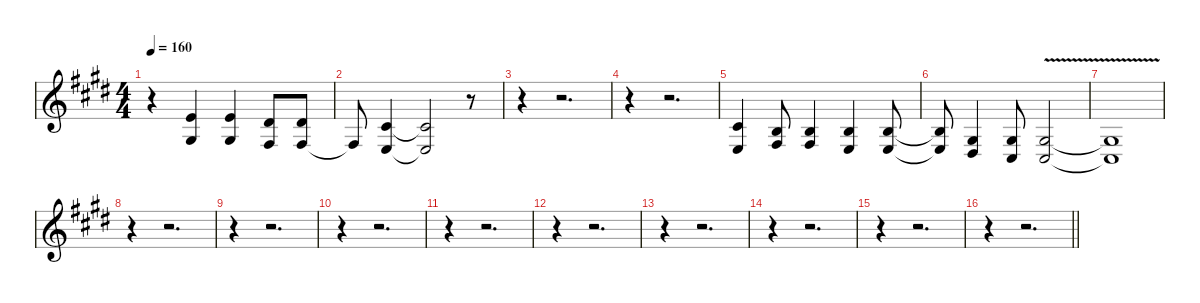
\defaultSystemsLayout 4
\hideDynamics
\bracketExtendMode nobrackets
\singleTrackTrackNamePolicy hidden
\multiTrackTrackNamePolicy hidden
\firstSystemTrackNameMode fullname
\firstSystemTrackNameOrientation horizontal
\otherSystemsTrackNameOrientation horizontal
\track ("Vocals" "chr.") {mute instrument choiraahs}
\staff {score}
\tuning (E4 B3 G3 D3 A2 E2)
\ts (4 4)
\tempo 160
\clef g2
\ks c#minor
r.4{dy f} (9.3{acc forcenatural} 6.4{acc #}).4{dy mp} (9.3{acc forcenatural} 6.4{acc #}).4 (8.3{acc #} 4.4{acc #}).8 (8.3{acc #} 4.4{acc #}).8 |
4.4{t acc #}.8{dy f} (6.3{acc #} 2.4{acc forcenatural}).4{dy mp} (6.3{t acc #} 2.4{t acc forcenatural}).2{dy f} r.8 |
r.4 r.2{d} |
r.4 r.2{d} |
(6.3{acc #} 2.4{acc forcenatural}).4{dy mp} (4.3{acc forcenatural} 4.4{acc #}).8 (4.3{acc forcenatural} 4.4{acc #}).4 (4.3{acc forcenatural} 2.4{acc forcenatural}).4 (4.3{acc forcenatural} 2.4{acc forcenatural}).8 |
(4.3{t acc forcenatural} 2.4{t acc forcenatural}).8{dy f} (1.3{acc #} 6.5{acc #}).4{dy mp} (1.3{acc #} 4.5{acc #}).8 (1.3{acc #} 4.5{v acc #}).2 |
(1.3{t acc #} 4.5{v t acc #}).1{dy f} |
r.4 r.2{d} |
r.4 r.2{d} |
r.4 r.2{d} |
r.4 r.2{d} |
r.4 r.2{d} |
r.4 r.2{d} |
r.4 r.2{d} |
r.4 r.2{d} |
\barLineRight lightlight
r.4 r.2{d}
